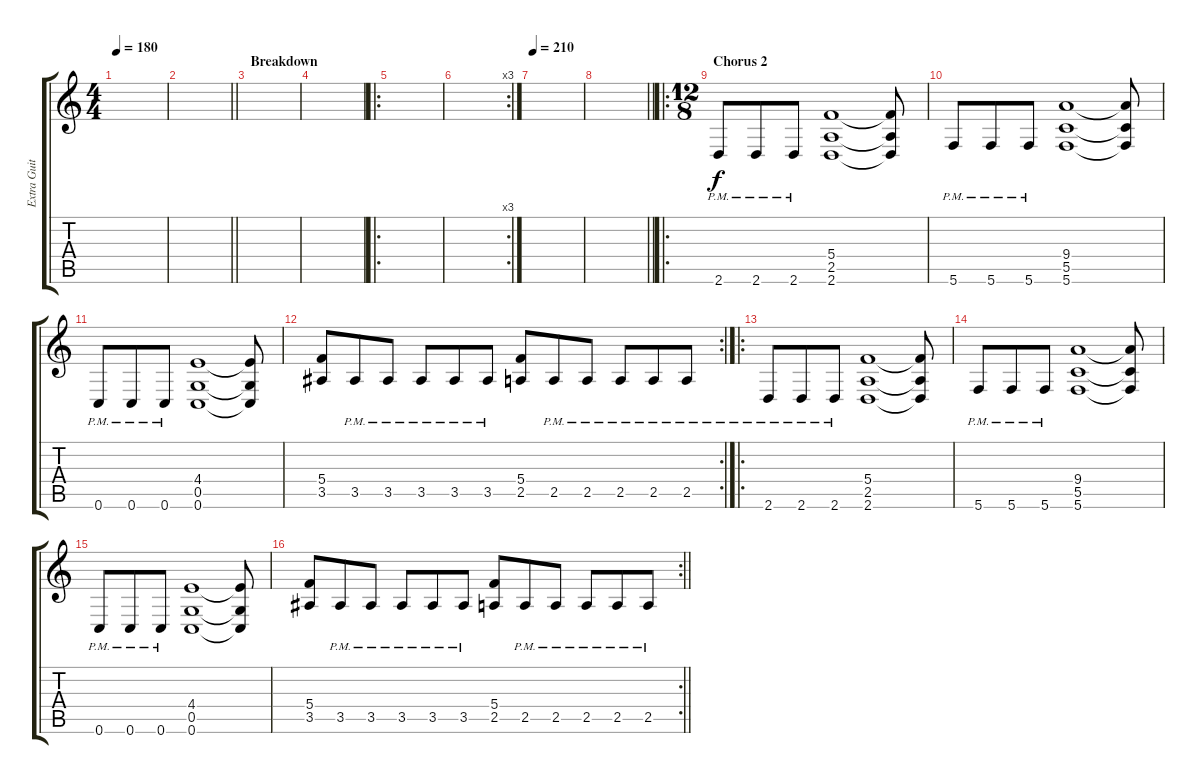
\track ("Extra Guitar" "Extra Guit") {instrument distortionguitar}
\staff {score tabs}
\tuning (D4 A3 F3 C3 G2 C2) {hide}
\ts (4 4)
\tempo 180
\clef g2
\ks c
|
\barLineRight lightlight
|
\section ("" "Breakdown")
|
|
\ro
|
\rc 3
|
\tempo 210
|
\barLineRight lightlight
|
\ro
\ts (12 8)
\section ("" "Chorus 2")
2.6{pm}.8{volume 9} 2.6{pm}.8 2.6{pm}.8 (5.4 2.5 2.6).1 (5.4{t} 2.5{t} 2.6{t}).8 |
5.6{pm}.8 5.6{pm}.8 5.6{pm}.8 (9.4 5.5 5.6).1 (9.4{t} 5.5{t} 5.6{t}).8 |
0.6{pm}.8 0.6{pm}.8 0.6{pm}.8 (4.4 0.5 0.6).1 (4.4{t} 0.5{t} 0.6{t}).8 |
\rc 2
(5.4 3.5).8 3.5{pm}.8 3.5{pm}.8 3.5{pm}.8 3.5{pm}.8 3.5{pm}.8 (5.4 2.5).8 2.5{pm}.8 2.5{pm}.8 2.5{pm}.8 2.5{pm}.8 2.5{pm}.8 |
\ro
2.6{pm}.8{volume 9} 2.6{pm}.8 2.6{pm}.8 (5.4 2.5 2.6).1 (5.4{t} 2.5{t} 2.6{t}).8 |
5.6{pm}.8 5.6{pm}.8 5.6{pm}.8 (9.4 5.5 5.6).1 (9.4{t} 5.5{t} 5.6{t}).8 |
0.6{pm}.8 0.6{pm}.8 0.6{pm}.8 (4.4 0.5 0.6).1 (4.4{t} 0.5{t} 0.6{t}).8 |
\rc 2
\barLineRight lightlight
(5.4 3.5).8 3.5{pm}.8 3.5{pm}.8 3.5{pm}.8 3.5{pm}.8 3.5{pm}.8 (5.4 2.5).8 2.5{pm}.8 2.5{pm}.8 2.5{pm}.8 2.5{pm}.8 2.5{pm}.8
